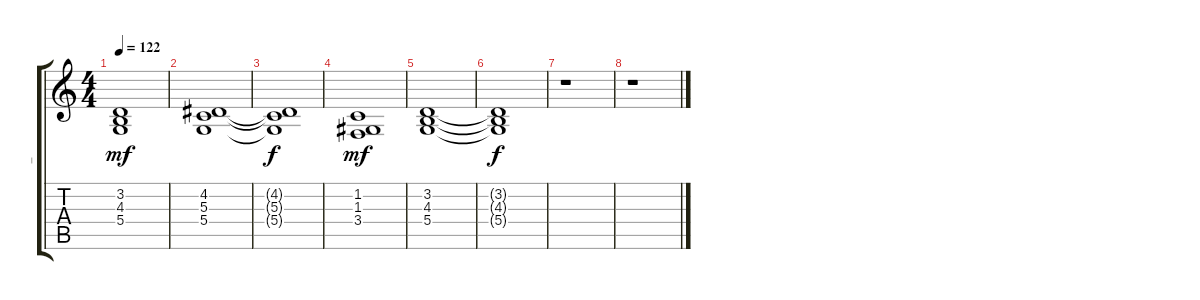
\track ("_" "_") {instrument fx7echoes}
\staff {score tabs}
\tuning (E4 B3 G3 D3 A2 E2) {hide}
\ts (4 4)
\tempo 122
\clef g2
\ks c
(3.2 4.3 5.4).1{dy mf} |
(4.2 5.3 5.4).1 |
(4.2{t} 5.3{t} 5.4{t}).1{dy f} |
(1.2 1.3 3.4).1{dy mf} |
(3.2 4.3 5.4).1 |
(3.2{t} 4.3{t} 5.4{t}).1{dy f} |
r.1 |
r.1
